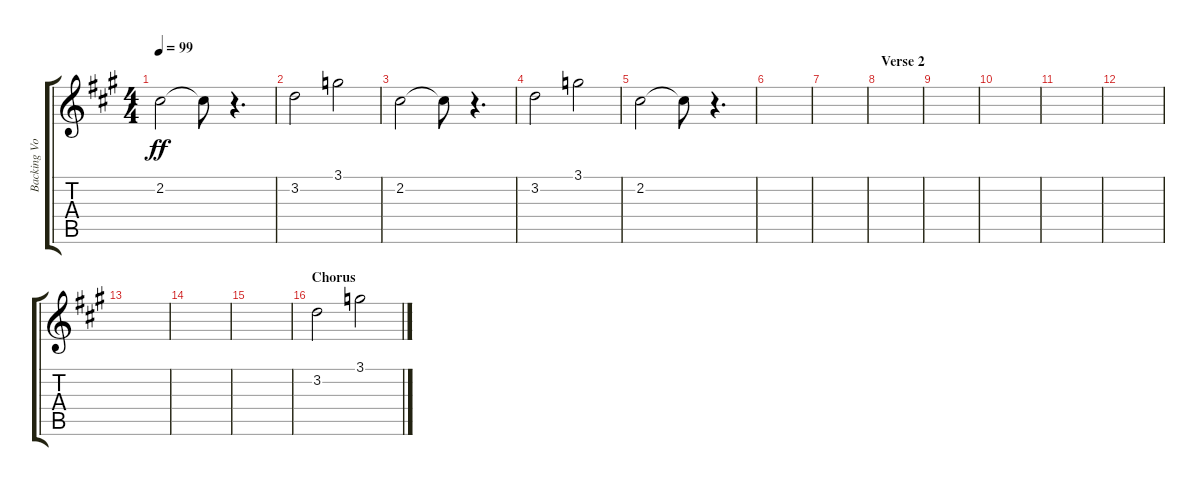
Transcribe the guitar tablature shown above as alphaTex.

\track ("Backing Vocals" "Backing Vo") {instrument overdrivenguitar}
\staff {score tabs}
\tuning (E4 B3 G3 D3 A2 E2) {hide}
\ts (4 4)
\tempo 99
\clef g2
\ks a
2.2.2{dy ff} 2.2{t}.8 r.4{d} |
3.2.2 3.1.2 |
2.2.2 2.2{t}.8 r.4{d} |
3.2.2 3.1.2 |
2.2.2 2.2{t}.8 r.4{d} |
|
|
\section ("" "Verse 2")
|
|
|
|
|
|
|
|
\section ("" "Chorus")
3.2.2 3.1.2
